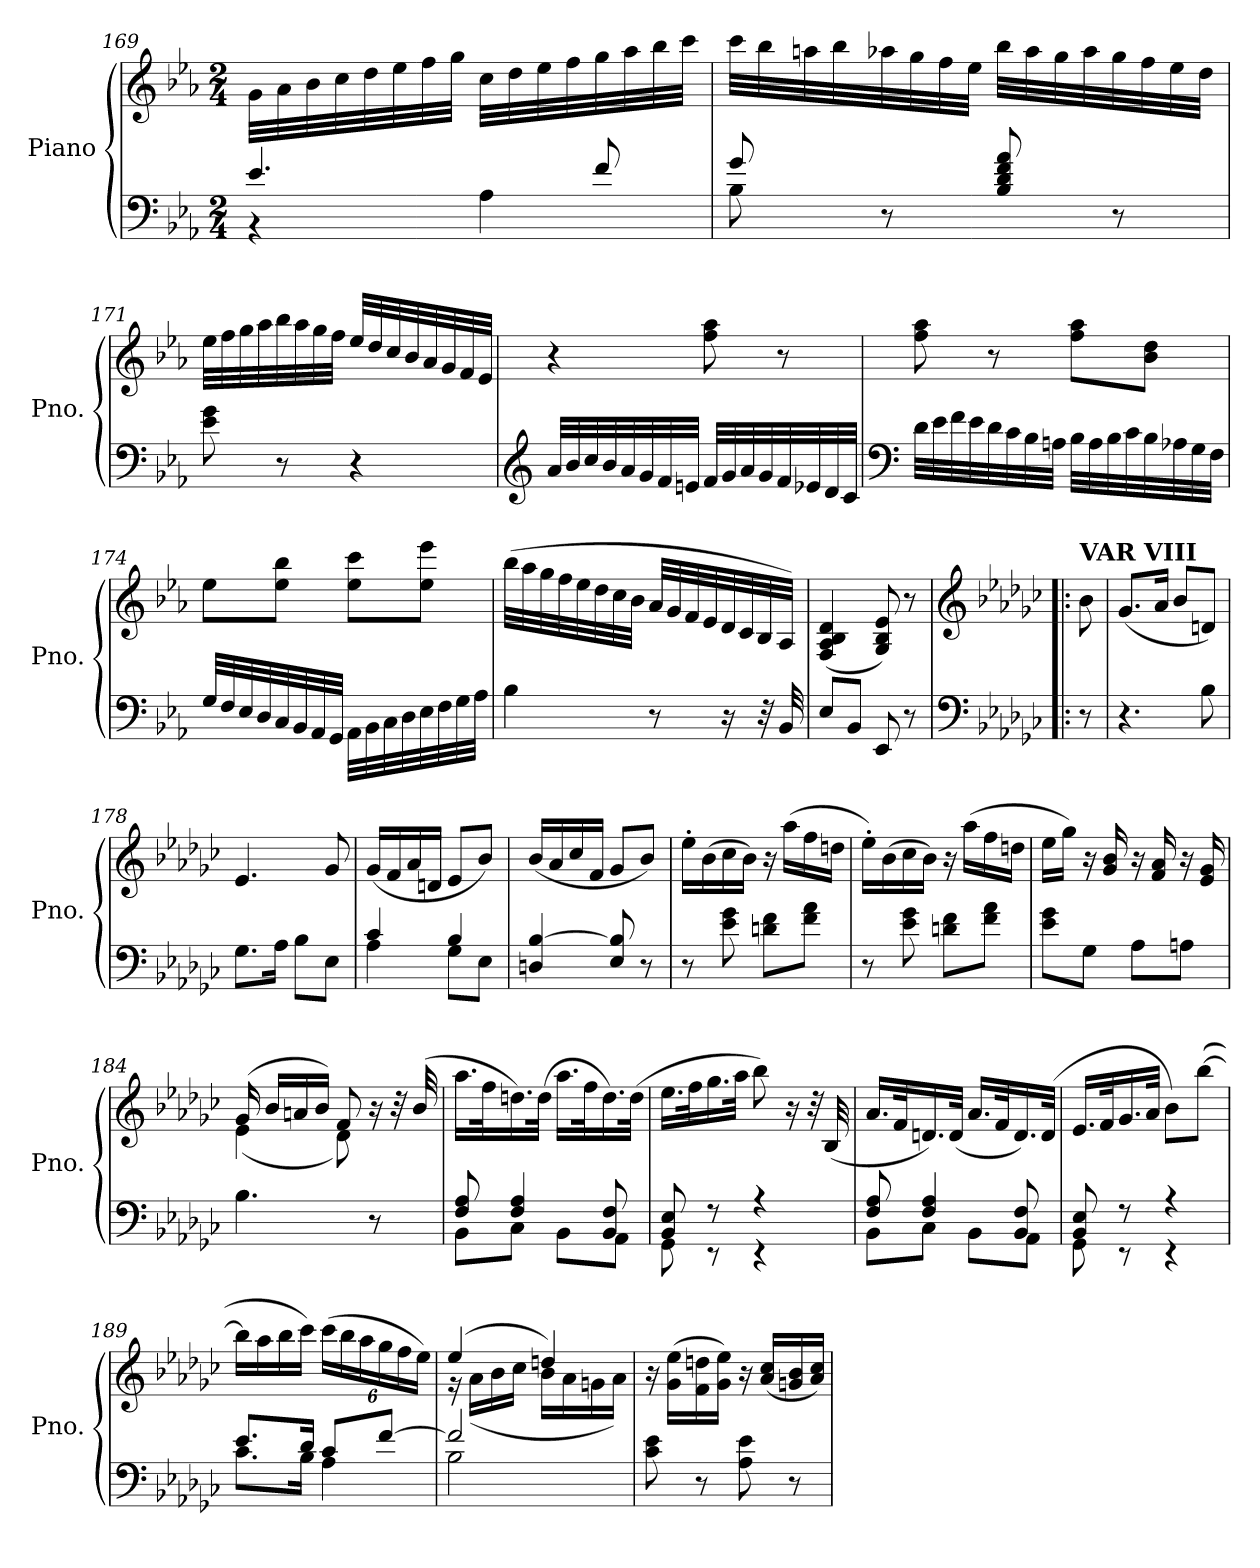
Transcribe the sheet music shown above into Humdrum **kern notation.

**kern	**kern
*part1	*part1
*staff2	*staff1
*I"Piano	*
*I'Pno.	*
*clefF4	*clefG2
*k[b-e-a-]	*k[b-e-a-]
*E-:	*E-:
*M2/4	*M2/4
=169	=169
*^	*
4.e-/	4r	32g\LLL
.	.	32a-\
.	.	32b-\
.	.	32cc\
.	.	32dd\
.	.	32ee-\
.	.	32ff\
.	.	32gg\JJJ
.	4A-\	32cc\LLL
.	.	32dd\
.	.	32ee-\
.	.	32ff\
8f/	.	32gg\
.	.	32aa-\
.	.	32bb-\
.	.	32ccc\JJJ
!!LO:LB:g=z
=170	=170	=170
8g/	8B-\	32ccc\LLL
.	.	32bb-\
.	.	32aan\
.	.	32bb-\
8r	8ryy	32aa-X\
.	.	32gg\
.	.	32ff\
.	.	32ee-\JJJ
8B-/ 8d/ 8f/ 8a-/	4ryy	32bb-\LLL
.	.	32aa-\
.	.	32gg\
.	.	32aa-\
8r	.	32gg\
.	.	32ff\
.	.	32ee-\
.	.	32dd\JJJ
*v	*v	*
=171	=171
8e-\ 8g\	32ee-\LLL
.	32ff\
.	32gg\
.	32aa-\
8r	32bb-\
.	32aa-\
.	32gg\
.	32ff\JJJ
4r	32ee-/LLL
.	32dd/
.	32cc/
.	32b-/
.	32a-/
.	32g/
.	32f/
.	32e-/JJJ
!!LO:PB:g=z
=172	=172
*clefG2	*
32a-/LLL	4r
32b-/	.
32cc/	.
32b-/	.
32a-/	.
32g/	.
32f/	.
32en/JJJ	.
32f/LLL	8ff\ 8aa-\
32g/	.
32a-/	.
32g/	.
32f/	8r
32e-X/	.
32d/	.
32c/JJJ	.
=173	=173
*clefF4	*
32d\LLL	8ff\ 8aa-\
32e-\	.
32f\	.
32e-\	.
32d\	8r
32c\	.
32B-\	.
32An\JJJ	.
32B-\LLL	8ff\ 8aa-\L
32A\	.
32B-\	.
32c\	.
32B-\	8b-\ 8dd\J
32A-X\	.
32G\	.
32F\JJJ	.
!!LO:LB:g=z
=174	=174
32G/LLL	8ee-\L
32F/	.
32E-/	.
32D/	.
32C/	8ee-\ 8bb-\J
32BB-/	.
32AA-/	.
32GG/JJJ	.
32AA-\LLL	8ee-\ 8ccc\L
32BB-\	.
32C\	.
32D\	.
32E-\	8ee-\ 8eee-\J
32F\	.
32G\	.
32A-\JJJ	.
=175	=175
4B-\	(>32bb-\LLL
.	32aa-\
.	32gg\
.	32ff\
.	32ee-\
.	32dd\
.	32cc\
.	32b-\JJJ
8r	32a-/LLL
.	32g/
.	32f/
.	32e-/
16r	32d/
.	32c/
32r	32B-/
32BB-/	32A-/JJJ)
=176	=176
8E-/L	(<4F/ 4A-/ 4B-/ 4d/
8BB-/J	.
8EE-/	8G/ 8B-/ 8e-/)
8r	8r
=176X1!|:	=176X1!|:
*clefF4	*clefG2
*k[b-e-a-d-g-c-]	*k[b-e-a-d-g-c-]
!	!LO:TX:a:B:t=VAR VIII
8r	8b-\
!!LO:LB:g=z
=177	=177
4.r	(<8.g-/L
.	16a-/Jk
.	8b-/L
8B-\	8dn/J)
=178	=178
8.G-\L	4.e-/
16A-\Jk	.
8B-\L	.
8E-\J	8g-/
=179	=179
*^	*
4c-/	4A-\	(<16g-/LL
.	.	16f/
.	.	16a-/
.	.	16dn/JJ
4B-/	8G-\L	8e-/L
.	8E-\J	8b-/J)
*v	*v	*
=180	=180
4Dn/ [4B-/	(<16b-/LL
.	16a-/
.	16cc-/
.	16f/JJ
8E-/ 8B-/]	8g-/L
8r	8b-/J)
=181	=181
8r	16ee-'\LL
.	(>16b-\
8e-\ 8g-\	16cc-\
.	16b-\JJ)
8dn\ 8f\L	16r
.	(>16aa-\LL
8f\ 8a-\J	16ff\
.	16ddn\JJ
=182	=182
8r	16ee-'\LL)
.	(>16b-\
8e-\ 8g-\	16cc-\
.	16b-\JJ)
8dn\ 8f\L	16r
.	(>16aa-\LL
8f\ 8a-\J	16ff\
.	16ddn\JJ
!!LO:LB:g=z
=183	=183
8e-\ 8g-\L	16ee-\LL
.	16gg-\JJ)
8G-\J	16r
.	16g-/ 16b-/
8A-\L	16r
.	16f/ 16a-/
8An\J	16r
.	16e-/ 16g-/
=184	=184
*	*^
4.B-\	(>16g-/	(<4e-\
.	16b-/LL	.
.	16an/	.
.	16b-/JJ)	.
.	8f/	8d-\)
8r	16r	8ryy
.	32r	.
.	(>32b-/	.
*	*v	*v
=185	=185
*^	*
8F/ 8A-/	8BB-\L	16.aa-\LL
.	.	32ff\K
4F/ 4A-/	8C-\J	16.ddn\)
.	.	(>32dd\JJk
.	8BB-\L	16.aa-\LL
.	.	32ff\K
8BB-/ 8F/	8AA-\J	16.dd\)
.	.	(>32dd\JJk
=186	=186	=186
8BB-/ 8E-/	8GG-\	16.ee-\LL
.	.	32ff\K
8r	8r	16.gg-\
.	.	32aa-\JJk
4r	4r	8bb-\)
.	.	16r
.	.	32r
.	.	(<32B-/
!!LO:LB:g=z
=187	=187	=187
8F/ 8A-/	8BB-\L	16.a-/LL
.	.	32f/K
4F/ 4A-/	8C-\J	16.dn/)
.	.	(<32d/JJk
.	8BB-\L	16.a-/LL
.	.	32f/K
8BB-/ 8F/	8AA-\J	16.d/)
.	.	(<32d/JJk
=188	=188	=188
8BB-/ 8E-/	8GG-\	16.e-/LL
.	.	32f/K
8r	8r	16.g-/
.	.	32a-/JJk
4r	4r	8b-\L)
.	.	(>[8bb-\J
=189	=189	=189
8.e-/L	8.c-\L	16bb-\LL]
.	.	16aa-\
.	.	16bb-\
16d-/Jk	16B-\Jk	16ccc-\JJ)
*	*	*Xbrackettup
8c-/L	4A-\	(>24ccc-\LL
.	.	24bb-\
.	.	24aa-\
[8f/J	.	24gg-\
.	.	24ff\
.	.	24ee-\JJ)
=190	=190	=190
*	*	*^
2f/]	2B-\	(>4ee-/	16r
.	.	.	(<16a-\LL
.	.	.	16b-\
.	.	.	16cc-\JJ
.	.	4ddn/)	16b-\LL
.	.	.	16a-\
.	.	.	16gn\
.	.	.	16a-\JJ)
*v	*v	*	*
*	*v	*v
!!LO:LB:g=z
=191	=191
8c-\ 8e-\	16r
.	(>16g-\ 16ee-\LL
8r	16f\ 16ddn\
.	16g-\ 16ee-\JJ)
8A-\ 8e-\	16r
.	(<16a-/ 16cc-/LL
8r	16gn/ 16b-/
.	16a-/ 16cc-/JJ)
=	=
*-	*-
